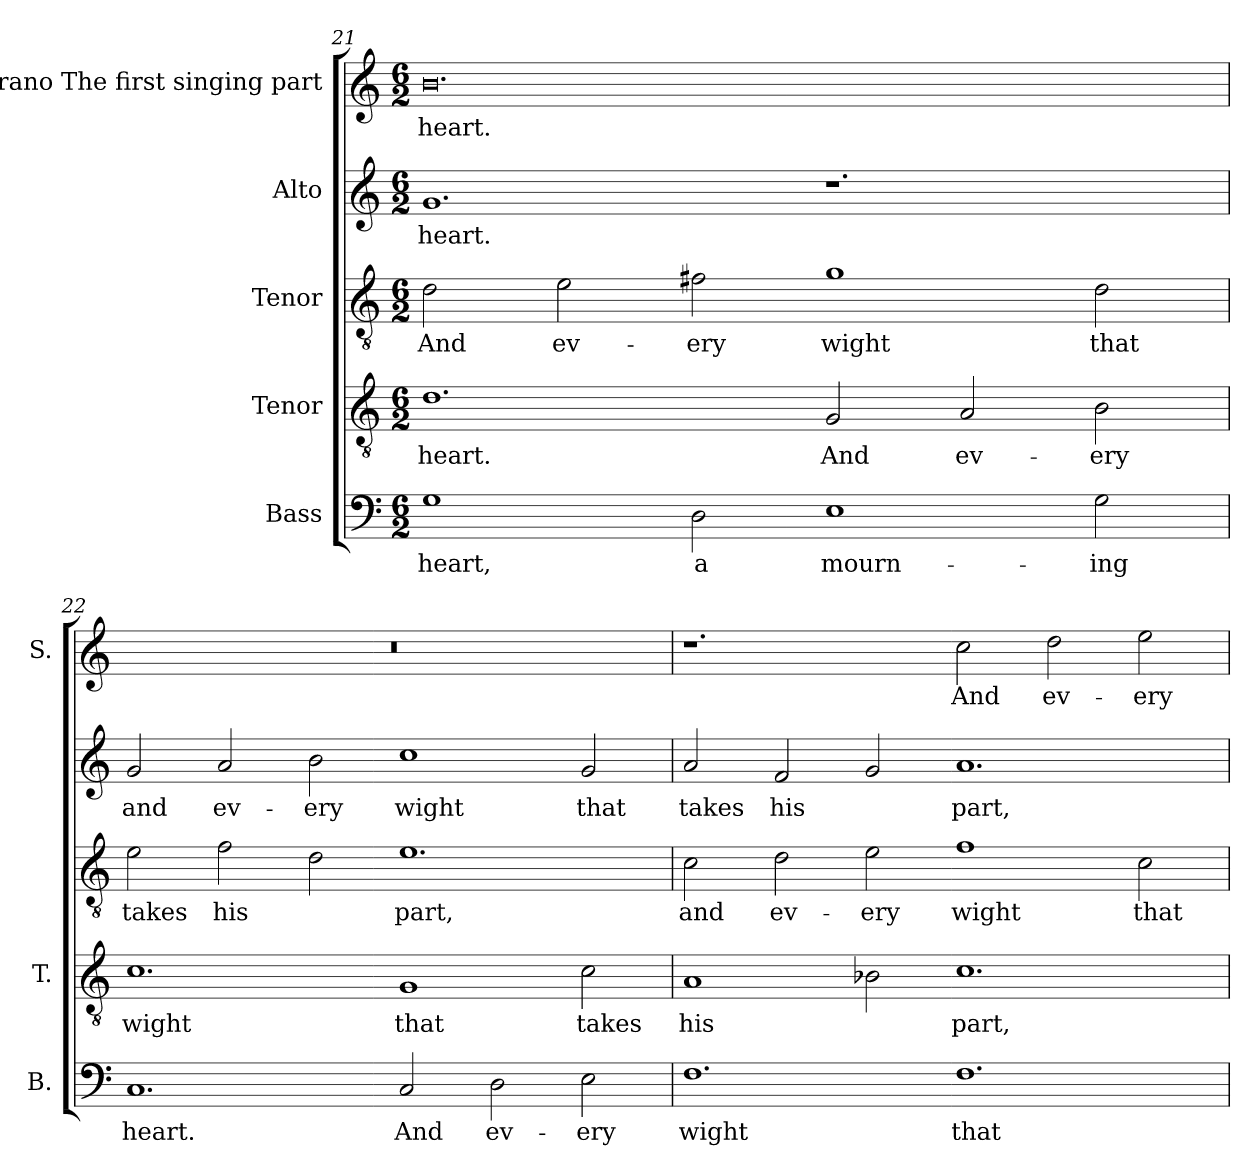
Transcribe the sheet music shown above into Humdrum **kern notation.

**kern	**text	**kern	**text	**kern	**text	**kern	**text	**kern	**text
*part5	*part5	*part4	*part4	*part3	*part3	*part2	*part2	*part1	*part1
*staff5	*staff5	*staff4	*staff4	*staff3	*staff3	*staff2	*staff2	*staff1	*staff1
*I"Bass	*	*I"Tenor	*	*I"Tenor	*	*I"Alto	*	*I"Soprano The first singing part	*
*I'B.	*	*I'T.	*	*	*	*	*	*I'S.	*
*clefF4	*	*clefGv2	*	*clefGv2	*	*clefG2	*	*clefG2	*
*	*	*ITrd7c12	*	*ITrd7c12	*	*ITrd7c12	*	*	*
*k[]	*	*k[]	*	*k[]	*	*k[]	*	*k[]	*
*C:	*	*C:	*	*C:	*	*C:	*	*C:	*
*M6/2	*	*M6/2	*	*M6/2	*	*M6/2	*	*M6/2	*
=21	=21	=21	=21	=21	=21	=21	=21	=21	=21
!	!LO:LY:b:color=#000000	!	!	!	!	!	!	!	!
!	!	!	!LO:LY:b:color=#000000	!	!	!	!	!	!
!	!	!	!	!	!LO:LY:b:color=#000000	!	!	!	!
!	!	!	!	!	!	!	!LO:LY:b:color=#000000	!	!
!	!	!	!	!	!	!	!	!	!LO:LY:b:color=#000000
1Gi	heart,	1.Di	heart.	2Di\	And	1.Gi	heart.	0.bi	heart.
!	!	!	!	!	!LO:LY:b:color=#000000	!	!	!	!
.	.	.	.	2Ei\	ev-	.	.	.	.
!	!LO:LY:b:color=#000000	!	!	!	!	!	!	!	!
!	!	!	!	!	!LO:LY:b:color=#000000	!	!	!	!
2Di\	a	.	.	2F#Xi\	-ery	.	.	.	.
!	!LO:LY:b:color=#000000	!	!	!	!	!	!	!	!
!	!	!	!LO:LY:b:color=#000000	!	!	!	!	!	!
!	!	!	!	!	!LO:LY:b:color=#000000	!	!	!	!
1Ei	mourn-	2GGi/	And	1Gi	wight	1.r	.	.	.
!	!	!	!LO:LY:b:color=#000000	!	!	!	!	!	!
.	.	2AAi/	ev-	.	.	.	.	.	.
!	!LO:LY:b:color=#000000	!	!	!	!	!	!	!	!
!	!	!	!LO:LY:b:color=#000000	!	!	!	!	!	!
!	!	!	!	!	!LO:LY:b:color=#000000	!	!	!	!
2Gi\	-ing	2BBi\	-ery	2Di\	that	.	.	.	.
=22	=22	=22	=22	=22	=22	=22	=22	=22	=22
!	!LO:LY:b:color=#000000	!	!	!	!	!	!	!	!
!	!	!	!LO:LY:b:color=#000000	!	!	!	!	!	!
!	!	!	!	!	!LO:LY:b:color=#000000	!	!	!	!
!	!	!	!	!	!	!	!LO:LY:b:color=#000000	!LO:N:vis=1	!
1.Ci	heart.	1.Ci	wight	2Ei\	takes	2Gi/	and	0.r	.
!	!	!	!	!	!LO:LY:b:color=#000000	!	!	!	!
!	!	!	!	!	!	!	!LO:LY:b:color=#000000	!	!
.	.	.	.	2Fi\	his	2Ai/	ev-	.	.
!	!	!	!	!	!	!	!LO:LY:b:color=#000000	!	!
.	.	.	.	2Di\	.	2Bi\	-ery	.	.
!	!LO:LY:b:color=#000000	!	!	!	!	!	!	!	!
!	!	!	!LO:LY:b:color=#000000	!	!	!	!	!	!
!	!	!	!	!	!LO:LY:b:color=#000000	!	!	!	!
!	!	!	!	!	!	!	!LO:LY:b:color=#000000	!	!
2Ci/	And	1GGi	that	1.Ei	part,	1ci	wight	.	.
!	!LO:LY:b:color=#000000	!	!	!	!	!	!	!	!
2Di\	ev-	.	.	.	.	.	.	.	.
!	!LO:LY:b:color=#000000	!	!	!	!	!	!	!	!
!	!	!	!LO:LY:b:color=#000000	!	!	!	!	!	!
!	!	!	!	!	!	!	!LO:LY:b:color=#000000	!	!
2Ei\	-ery	2Ci\	takes	.	.	2Gi/	that	.	.
=23	=23	=23	=23	=23	=23	=23	=23	=23	=23
!	!LO:LY:b:color=#000000	!	!	!	!	!	!	!	!
!	!	!	!LO:LY:b:color=#000000	!	!	!	!	!	!
!	!	!	!	!	!LO:LY:b:color=#000000	!	!	!	!
!	!	!	!	!	!	!	!LO:LY:b:color=#000000	!	!
1.Fi	wight	1AAi	his	2Ci\	and	2Ai/	takes	1.r	.
!	!	!	!	!	!LO:LY:b:color=#000000	!	!	!	!
!	!	!	!	!	!	!	!LO:LY:b:color=#000000	!	!
.	.	.	.	2Di\	ev-	2Fi/	his	.	.
!	!	!	!	!	!LO:LY:b:color=#000000	!	!	!	!
.	.	2BB-Xi\	.	2Ei\	-ery	2Gi/	.	.	.
!	!LO:LY:b:color=#000000	!	!	!	!	!	!	!	!
!	!	!	!LO:LY:b:color=#000000	!	!	!	!	!	!
!	!	!	!	!	!LO:LY:b:color=#000000	!	!	!	!
!	!	!	!	!	!	!	!LO:LY:b:color=#000000	!	!
!	!	!	!	!	!	!	!	!	!LO:LY:b:color=#000000
1.Fi	that	1.Ci	part,	1Fi	wight	1.Ai	part,	2cci\	And
!	!	!	!	!	!	!	!	!	!LO:LY:b:color=#000000
.	.	.	.	.	.	.	.	2ddi\	ev-
!	!	!	!	!	!LO:LY:b:color=#000000	!	!	!	!
!	!	!	!	!	!	!	!	!	!LO:LY:b:color=#000000
.	.	.	.	2Ci\	that	.	.	2eei\	-ery
=	=	=	=	=	=	=	=	=	=
*-	*-	*-	*-	*-	*-	*-	*-	*-	*-
